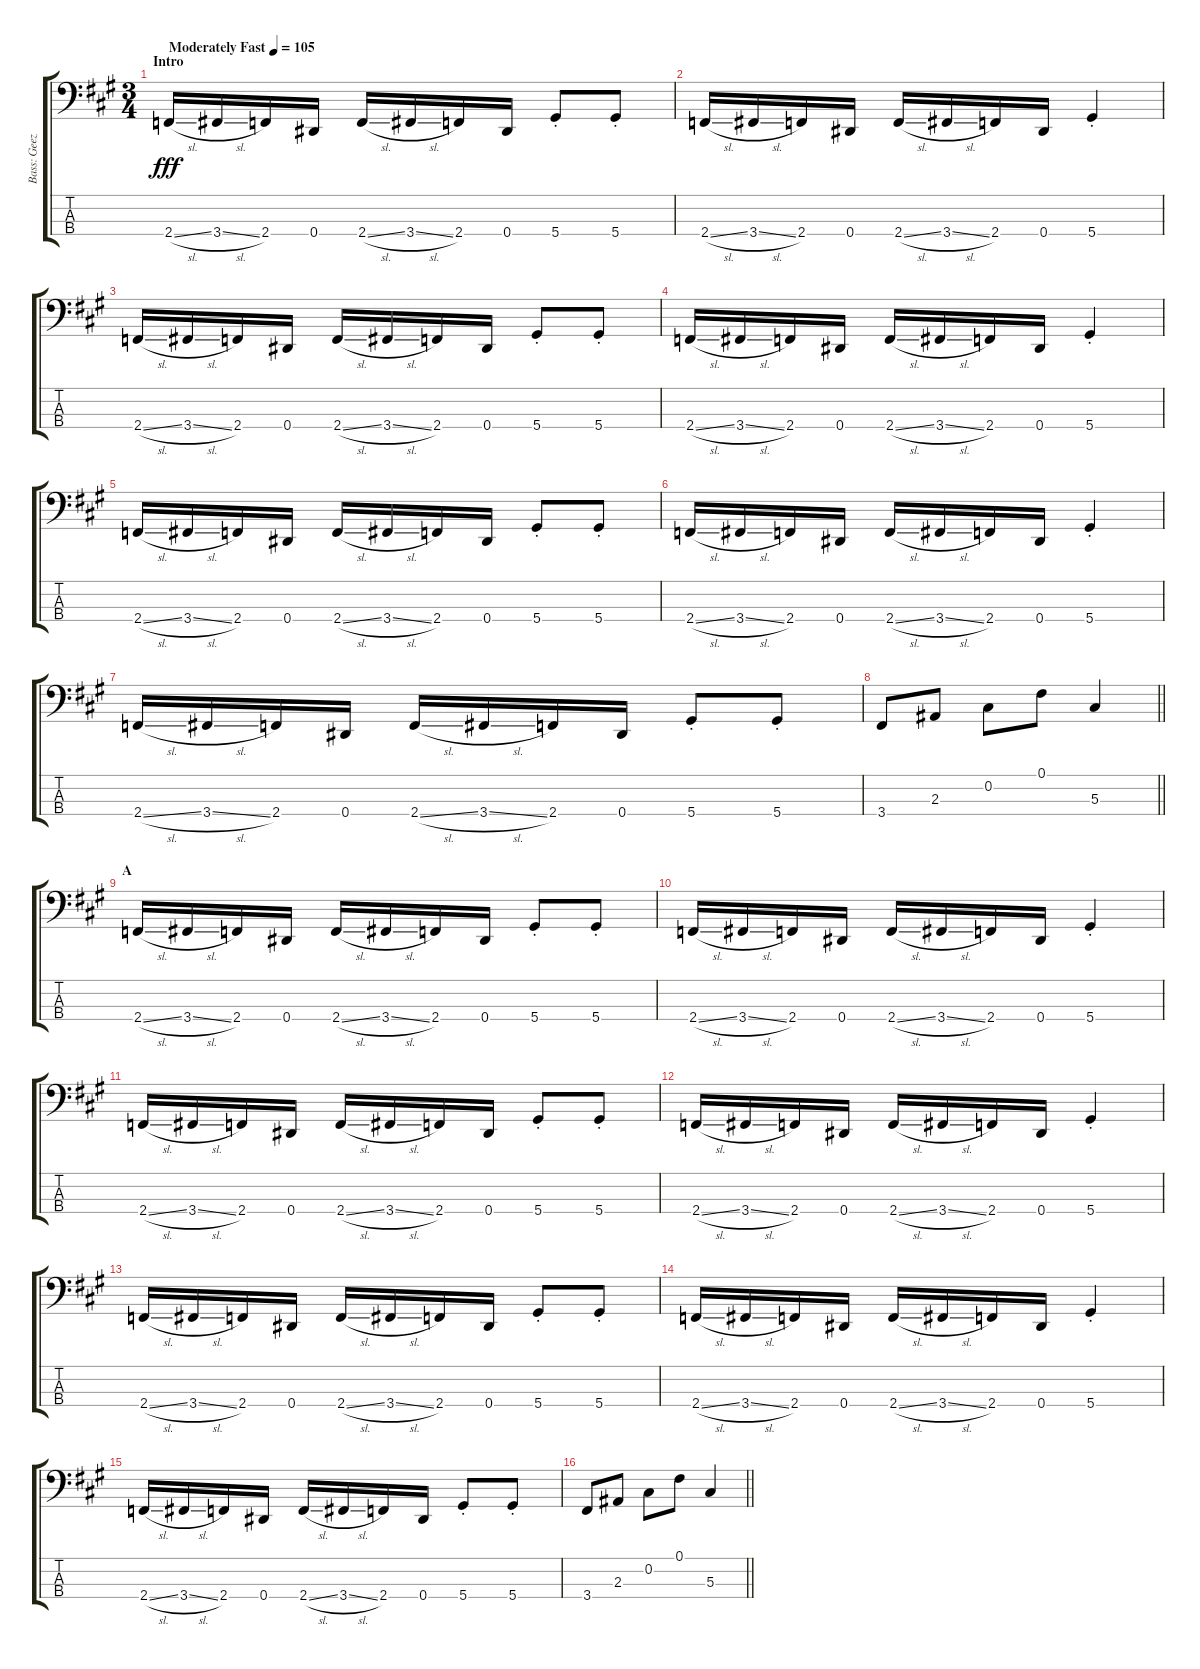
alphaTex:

\track ("Bass: Geezer" "Bass: Geez") {instrument electricbassfinger}
\staff {score tabs}
\tuning (Gb2 Db2 Ab1 Eb1) {hide}
\ts (3 4)
\section ("" "Intro")
\tempo (105 "Moderately Fast")
\clef f4
\ks a
2.4{sl}.16{dy fff instrument electricbassfinger} 3.4{sl}.16 2.4.16 0.4.16 2.4{sl}.16 3.4{sl}.16 2.4.16 0.4.16 5.4{st}.8 5.4{st}.8 |
2.4{sl}.16 3.4{sl}.16 2.4.16 0.4.16 2.4{sl}.16 3.4{sl}.16 2.4.16 0.4.16 5.4{st}.4 |
2.4{sl}.16 3.4{sl}.16 2.4.16 0.4.16 2.4{sl}.16 3.4{sl}.16 2.4.16 0.4.16 5.4{st}.8 5.4{st}.8 |
2.4{sl}.16 3.4{sl}.16 2.4.16 0.4.16 2.4{sl}.16 3.4{sl}.16 2.4.16 0.4.16 5.4{st}.4 |
2.4{sl}.16 3.4{sl}.16 2.4.16 0.4.16 2.4{sl}.16 3.4{sl}.16 2.4.16 0.4.16 5.4{st}.8 5.4{st}.8 |
2.4{sl}.16 3.4{sl}.16 2.4.16 0.4.16 2.4{sl}.16 3.4{sl}.16 2.4.16 0.4.16 5.4{st}.4 |
2.4{sl}.16 3.4{sl}.16 2.4.16 0.4.16 2.4{sl}.16 3.4{sl}.16 2.4.16 0.4.16 5.4{st}.8 5.4{st}.8 |
\barLineRight lightlight
3.4.8 2.3.8 0.2.8 0.1.8 5.3.4 |
\section ("" "A")
2.4{sl}.16 3.4{sl}.16 2.4.16 0.4.16 2.4{sl}.16 3.4{sl}.16 2.4.16 0.4.16 5.4{st}.8 5.4{st}.8 |
2.4{sl}.16 3.4{sl}.16 2.4.16 0.4.16 2.4{sl}.16 3.4{sl}.16 2.4.16 0.4.16 5.4{st}.4 |
2.4{sl}.16 3.4{sl}.16 2.4.16 0.4.16 2.4{sl}.16 3.4{sl}.16 2.4.16 0.4.16 5.4{st}.8 5.4{st}.8 |
2.4{sl}.16 3.4{sl}.16 2.4.16 0.4.16 2.4{sl}.16 3.4{sl}.16 2.4.16 0.4.16 5.4{st}.4 |
2.4{sl}.16 3.4{sl}.16 2.4.16 0.4.16 2.4{sl}.16 3.4{sl}.16 2.4.16 0.4.16 5.4{st}.8 5.4{st}.8 |
2.4{sl}.16 3.4{sl}.16 2.4.16 0.4.16 2.4{sl}.16 3.4{sl}.16 2.4.16 0.4.16 5.4{st}.4 |
2.4{sl}.16 3.4{sl}.16 2.4.16 0.4.16 2.4{sl}.16 3.4{sl}.16 2.4.16 0.4.16 5.4{st}.8 5.4{st}.8 |
\barLineRight lightlight
3.4.8 2.3.8 0.2.8 0.1.8 5.3.4
